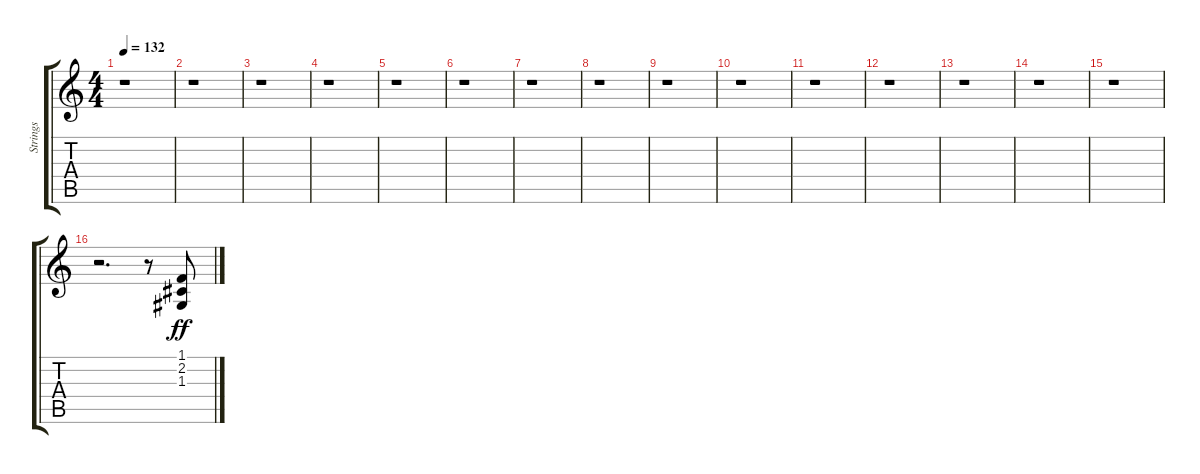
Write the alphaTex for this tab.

\track ("Strings" "Strings") {instrument synthstrings1}
\staff {score tabs}
\tuning (E4 B3 G3 D3 A2 E2) {hide}
\ts (4 4)
\tempo 132
\clef g2
\ks c
r.1{dy f} |
r.1 |
r.1 |
r.1 |
r.1 |
r.1 |
r.1 |
r.1 |
r.1 |
r.1 |
r.1 |
r.1 |
r.1 |
r.1 |
r.1 |
r.2{d} r.8 (1.1 2.2 1.3).8{dy ff}
